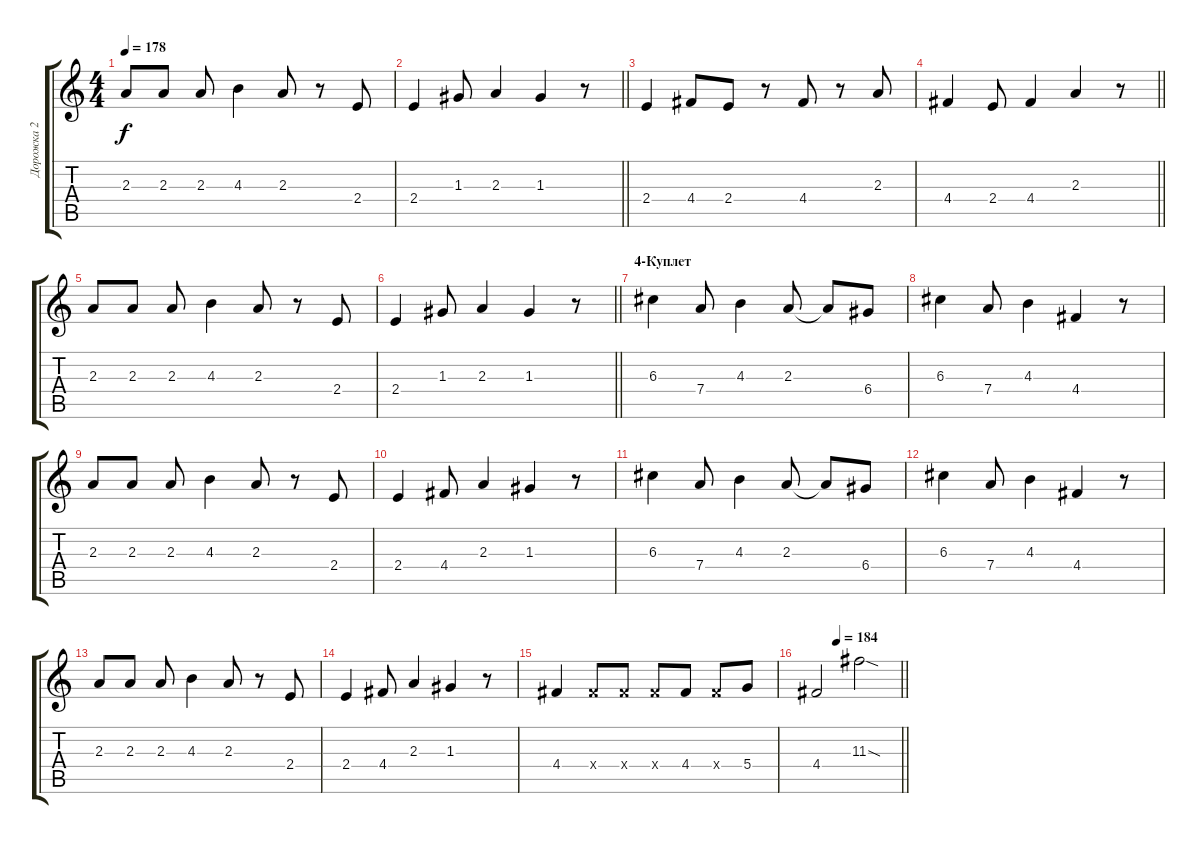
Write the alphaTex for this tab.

\track ("Дорожка 2" "Дорожка 2") {instrument overdrivenguitar}
\staff {score tabs}
\tuning (E4 B3 G3 D3 A2 E2) {hide}
\ts (4 4)
\tempo 178
\clef g2
\ks c
2.3.8{dy f} 2.3.8 2.3.8 4.3.4 2.3.8 r.8 2.4.8 |
\barLineRight lightlight
2.4.4 1.3.8 2.3.4 1.3.4 r.8 |
2.4.4 4.4.8 2.4.8 r.8 4.4.8 r.8 2.3.8 |
\barLineRight lightlight
4.4.4 2.4.8 4.4.4 2.3.4 r.8 |
2.3.8 2.3.8 2.3.8 4.3.4 2.3.8 r.8 2.4.8 |
\barLineRight lightlight
2.4.4 1.3.8 2.3.4 1.3.4 r.8 |
\section ("" "4-Куплет")
6.3.4 7.4.8 4.3.4 2.3.8 2.3{t}.8 6.4.8 |
6.3.4 7.4.8 4.3.4 4.4.4 r.8 |
2.3.8 2.3.8 2.3.8 4.3.4 2.3.8 r.8 2.4.8 |
2.4.4 4.4.8 2.3.4 1.3.4 r.8 |
6.3.4 7.4.8 4.3.4 2.3.8 2.3{t}.8 6.4.8 |
6.3.4 7.4.8 4.3.4 4.4.4 r.8 |
2.3.8 2.3.8 2.3.8 4.3.4 2.3.8 r.8 2.4.8 |
2.4.4 4.4.8 2.3.4 1.3.4 r.8 |
4.4.4 4.4{x}.8 4.4{x}.8 4.4{x}.8 4.4.8 4.4{x}.8 5.4.8 |
\tempo (184 0.25)
\barLineRight lightlight
4.4.2 11.3{sod}.2
